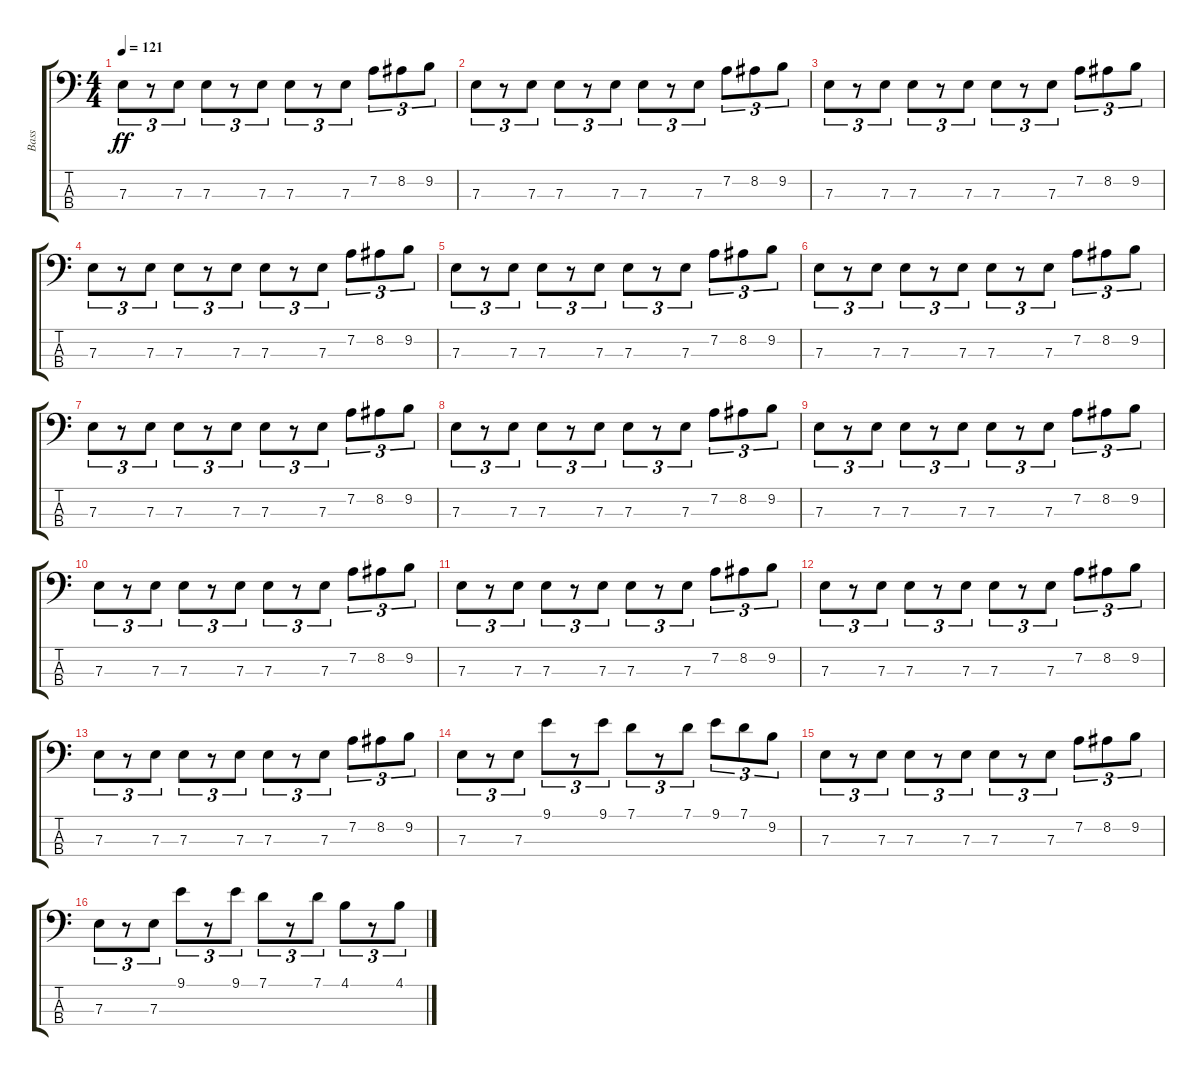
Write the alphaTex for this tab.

\track ("Bass" "Bass") {instrument electricbassfinger}
\staff {score tabs}
\tuning (G2 D2 A1 E1) {hide}
\ts (4 4)
\tempo 121
\clef f4
\ks c
7.3.8{tu (3 2) dy ff} r.8{tu (3 2)} 7.3.8{tu (3 2)} 7.3.8{tu (3 2)} r.8{tu (3 2)} 7.3.8{tu (3 2)} 7.3.8{tu (3 2)} r.8{tu (3 2)} 7.3.8{tu (3 2)} 7.2.8{tu (3 2)} 8.2.8{tu (3 2)} 9.2.8{tu (3 2)} |
7.3.8{tu (3 2)} r.8{tu (3 2)} 7.3.8{tu (3 2)} 7.3.8{tu (3 2)} r.8{tu (3 2)} 7.3.8{tu (3 2)} 7.3.8{tu (3 2)} r.8{tu (3 2)} 7.3.8{tu (3 2)} 7.2.8{tu (3 2)} 8.2.8{tu (3 2)} 9.2.8{tu (3 2)} |
7.3.8{tu (3 2)} r.8{tu (3 2)} 7.3.8{tu (3 2)} 7.3.8{tu (3 2)} r.8{tu (3 2)} 7.3.8{tu (3 2)} 7.3.8{tu (3 2)} r.8{tu (3 2)} 7.3.8{tu (3 2)} 7.2.8{tu (3 2)} 8.2.8{tu (3 2)} 9.2.8{tu (3 2)} |
7.3.8{tu (3 2)} r.8{tu (3 2)} 7.3.8{tu (3 2)} 7.3.8{tu (3 2)} r.8{tu (3 2)} 7.3.8{tu (3 2)} 7.3.8{tu (3 2)} r.8{tu (3 2)} 7.3.8{tu (3 2)} 7.2.8{tu (3 2)} 8.2.8{tu (3 2)} 9.2.8{tu (3 2)} |
7.3.8{tu (3 2)} r.8{tu (3 2)} 7.3.8{tu (3 2)} 7.3.8{tu (3 2)} r.8{tu (3 2)} 7.3.8{tu (3 2)} 7.3.8{tu (3 2)} r.8{tu (3 2)} 7.3.8{tu (3 2)} 7.2.8{tu (3 2)} 8.2.8{tu (3 2)} 9.2.8{tu (3 2)} |
7.3.8{tu (3 2)} r.8{tu (3 2)} 7.3.8{tu (3 2)} 7.3.8{tu (3 2)} r.8{tu (3 2)} 7.3.8{tu (3 2)} 7.3.8{tu (3 2)} r.8{tu (3 2)} 7.3.8{tu (3 2)} 7.2.8{tu (3 2)} 8.2.8{tu (3 2)} 9.2.8{tu (3 2)} |
7.3.8{tu (3 2)} r.8{tu (3 2)} 7.3.8{tu (3 2)} 7.3.8{tu (3 2)} r.8{tu (3 2)} 7.3.8{tu (3 2)} 7.3.8{tu (3 2)} r.8{tu (3 2)} 7.3.8{tu (3 2)} 7.2.8{tu (3 2)} 8.2.8{tu (3 2)} 9.2.8{tu (3 2)} |
7.3.8{tu (3 2)} r.8{tu (3 2)} 7.3.8{tu (3 2)} 7.3.8{tu (3 2)} r.8{tu (3 2)} 7.3.8{tu (3 2)} 7.3.8{tu (3 2)} r.8{tu (3 2)} 7.3.8{tu (3 2)} 7.2.8{tu (3 2)} 8.2.8{tu (3 2)} 9.2.8{tu (3 2)} |
7.3.8{tu (3 2)} r.8{tu (3 2)} 7.3.8{tu (3 2)} 7.3.8{tu (3 2)} r.8{tu (3 2)} 7.3.8{tu (3 2)} 7.3.8{tu (3 2)} r.8{tu (3 2)} 7.3.8{tu (3 2)} 7.2.8{tu (3 2)} 8.2.8{tu (3 2)} 9.2.8{tu (3 2)} |
7.3.8{tu (3 2)} r.8{tu (3 2)} 7.3.8{tu (3 2)} 7.3.8{tu (3 2)} r.8{tu (3 2)} 7.3.8{tu (3 2)} 7.3.8{tu (3 2)} r.8{tu (3 2)} 7.3.8{tu (3 2)} 7.2.8{tu (3 2)} 8.2.8{tu (3 2)} 9.2.8{tu (3 2)} |
7.3.8{tu (3 2)} r.8{tu (3 2)} 7.3.8{tu (3 2)} 7.3.8{tu (3 2)} r.8{tu (3 2)} 7.3.8{tu (3 2)} 7.3.8{tu (3 2)} r.8{tu (3 2)} 7.3.8{tu (3 2)} 7.2.8{tu (3 2)} 8.2.8{tu (3 2)} 9.2.8{tu (3 2)} |
7.3.8{tu (3 2)} r.8{tu (3 2)} 7.3.8{tu (3 2)} 7.3.8{tu (3 2)} r.8{tu (3 2)} 7.3.8{tu (3 2)} 7.3.8{tu (3 2)} r.8{tu (3 2)} 7.3.8{tu (3 2)} 7.2.8{tu (3 2)} 8.2.8{tu (3 2)} 9.2.8{tu (3 2)} |
7.3.8{tu (3 2)} r.8{tu (3 2)} 7.3.8{tu (3 2)} 7.3.8{tu (3 2)} r.8{tu (3 2)} 7.3.8{tu (3 2)} 7.3.8{tu (3 2)} r.8{tu (3 2)} 7.3.8{tu (3 2)} 7.2.8{tu (3 2)} 8.2.8{tu (3 2)} 9.2.8{tu (3 2)} |
7.3.8{tu (3 2)} r.8{tu (3 2)} 7.3.8{tu (3 2)} 9.1.8{tu (3 2)} r.8{tu (3 2)} 9.1.8{tu (3 2)} 7.1.8{tu (3 2)} r.8{tu (3 2)} 7.1.8{tu (3 2)} 9.1.8{tu (3 2)} 7.1.8{tu (3 2)} 9.2.8{tu (3 2)} |
7.3.8{tu (3 2)} r.8{tu (3 2)} 7.3.8{tu (3 2)} 7.3.8{tu (3 2)} r.8{tu (3 2)} 7.3.8{tu (3 2)} 7.3.8{tu (3 2)} r.8{tu (3 2)} 7.3.8{tu (3 2)} 7.2.8{tu (3 2)} 8.2.8{tu (3 2)} 9.2.8{tu (3 2)} |
7.3.8{tu (3 2)} r.8{tu (3 2)} 7.3.8{tu (3 2)} 9.1.8{tu (3 2)} r.8{tu (3 2)} 9.1.8{tu (3 2)} 7.1.8{tu (3 2)} r.8{tu (3 2)} 7.1.8{tu (3 2)} 4.1.8{tu (3 2)} r.8{tu (3 2)} 4.1.8{tu (3 2)}
